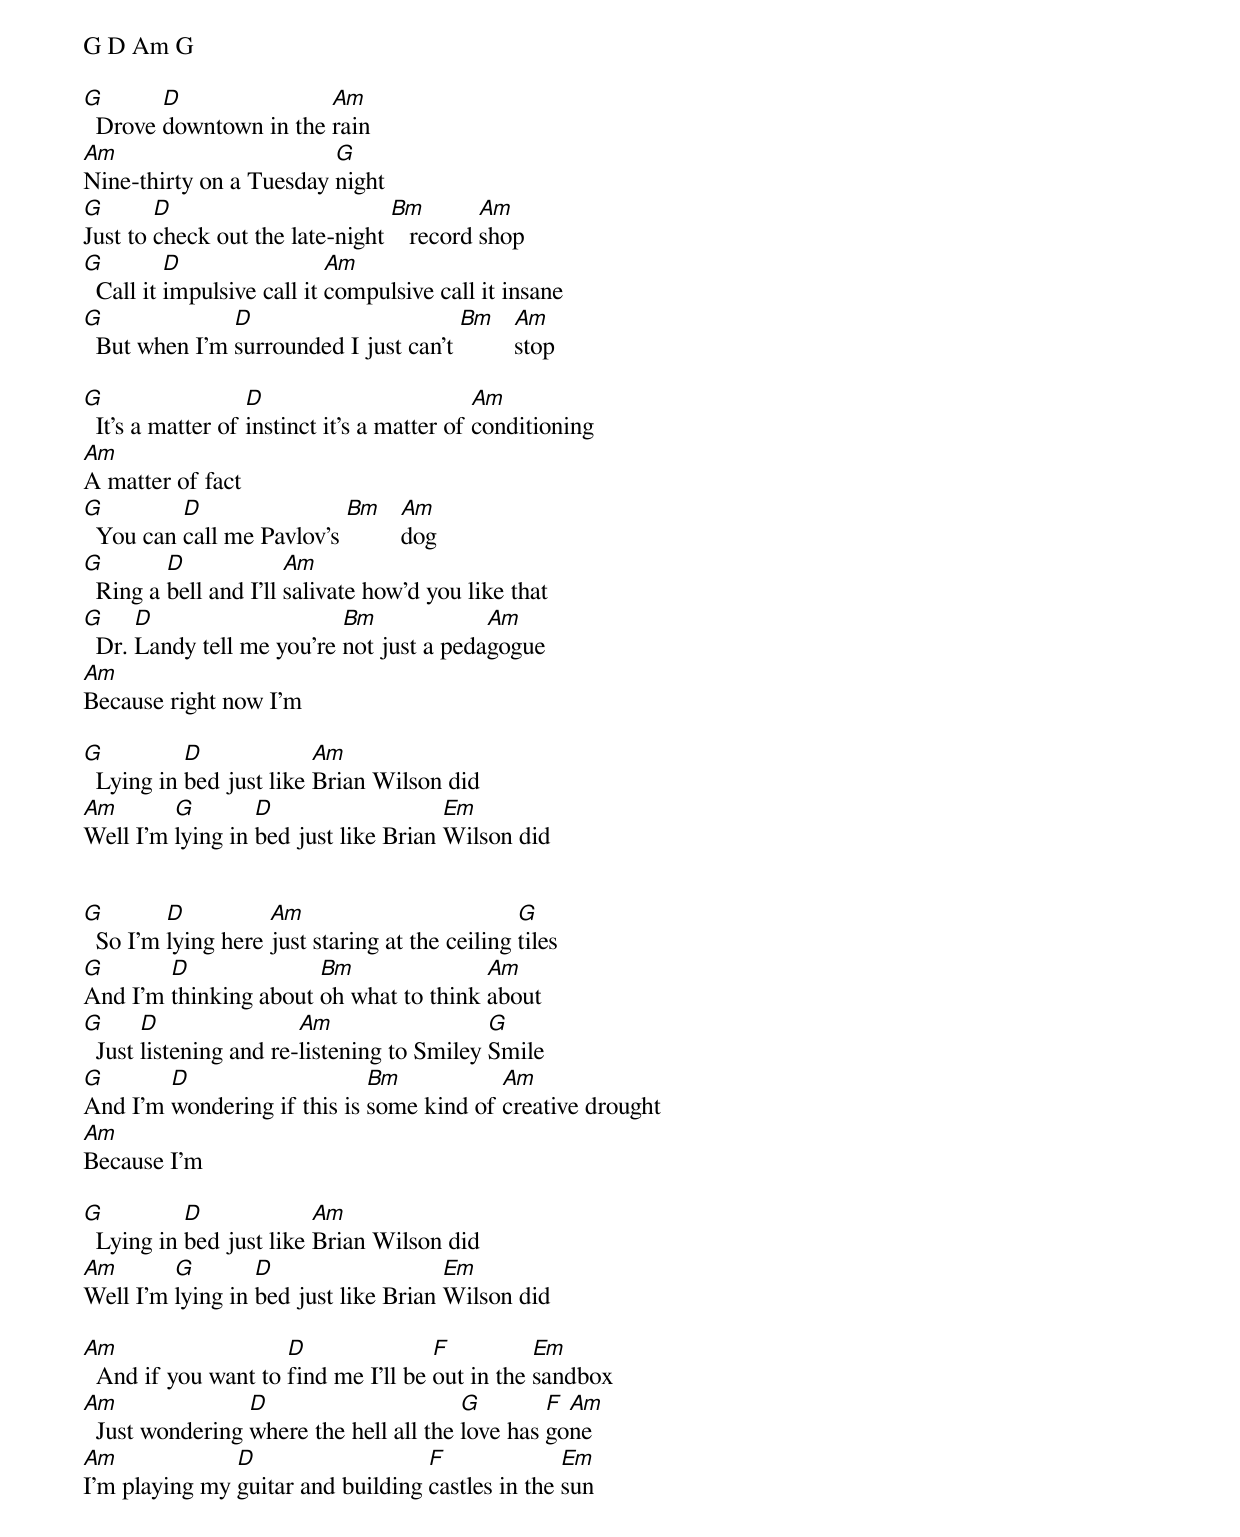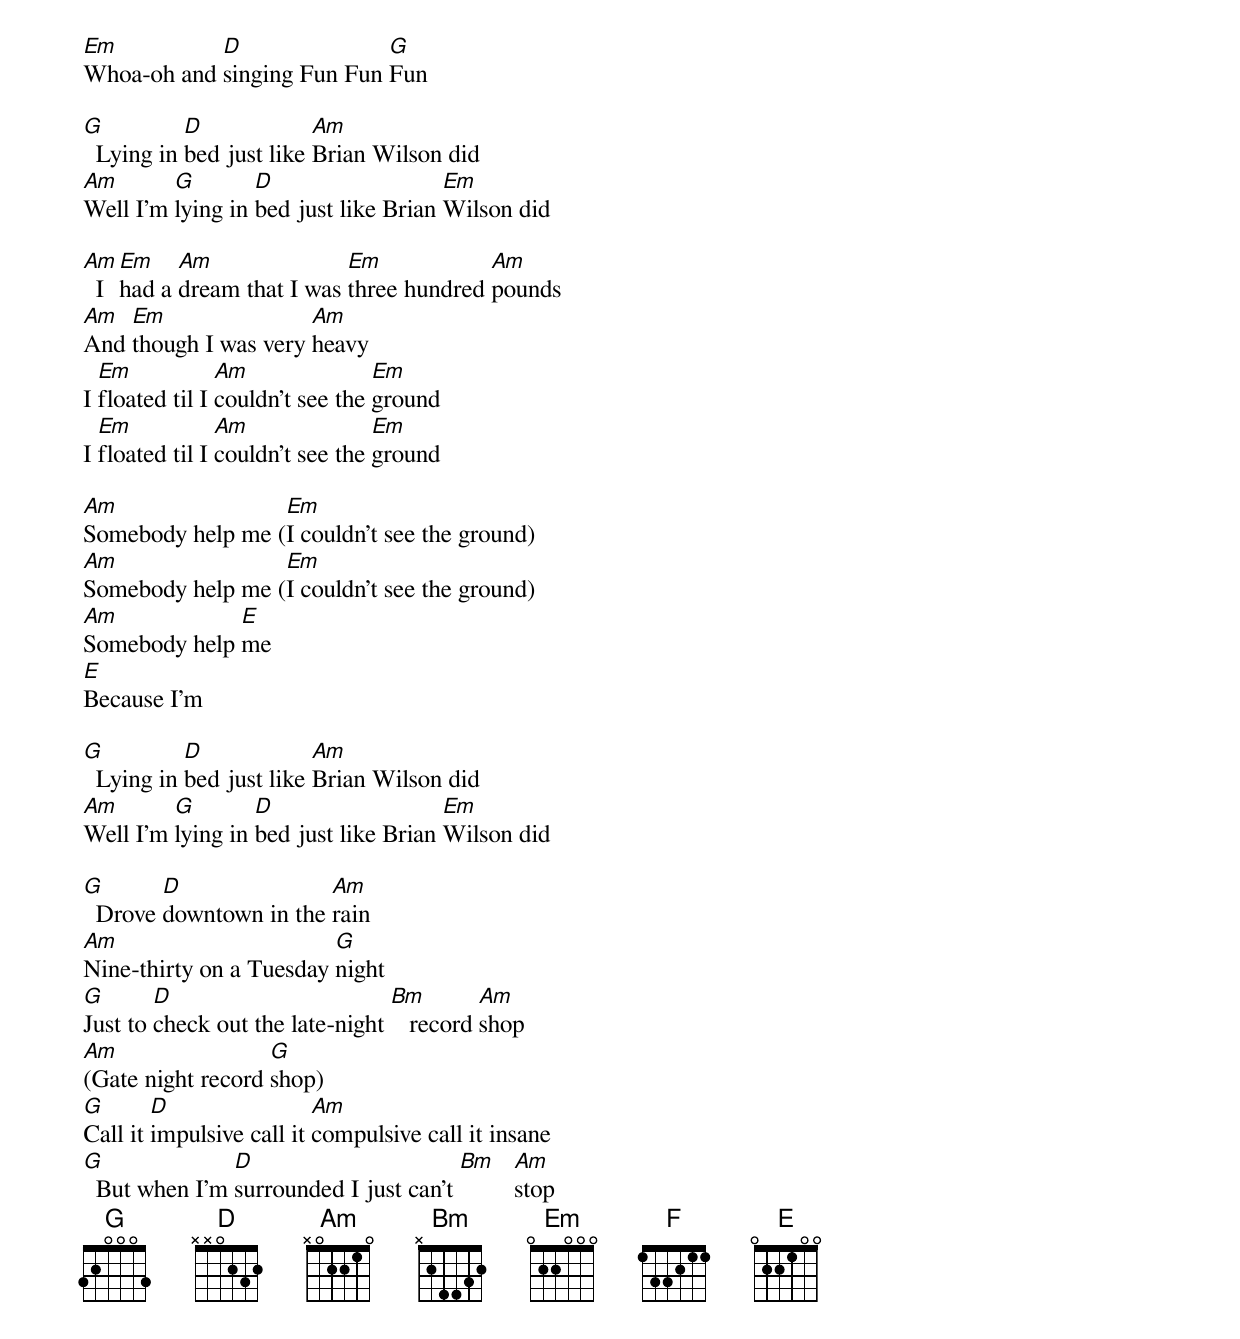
G D Am G

G       D               Am
  Drove downtown in the rain
Am                       G
Nine-thirty on a Tuesday night
G       D                        Bm        Am
Just to check out the late-night    record shop
G         D                 Am
  Call it impulsive call it compulsive call it insane
G              D                       Bm Am
  But when I'm surrounded I just can't    stop

G                  D                         Am
  It's a matter of instinct it's a matter of conditioning
Am
A matter of fact
G         D                Bm Am
  You can call me Pavlov's    dog
G        D             Am
  Ring a bell and I'll salivate how'd you like that
G     D                    Bm             Am
  Dr. Landy tell me you're not just a pedagogue
Am
Because right now I'm

G          D             Am
  Lying in bed just like Brian Wilson did
Am       G        D                   Em
Well I'm lying in bed just like Brian Wilson did


G        D          Am                          G
  So I'm lying here just staring at the ceiling tiles
G       D              Bm               Am
And I'm thinking about oh what to think about
G      D                Am                  G
  Just listening and re-listening to Smiley Smile
G       D                    Bm           Am
And I'm wondering if this is some kind of creative drought
Am
Because I'm

G          D             Am
  Lying in bed just like Brian Wilson did
Am       G        D                   Em
Well I'm lying in bed just like Brian Wilson did

Am                   D               F          Em
  And if you want to find me I'll be out in the sandbox
Am               D                      G        F Am
  Just wondering where the hell all the love has gone
Am             D                   F              Em
I'm playing my guitar and building castles in the sun
Em          D               G
Whoa-oh and singing Fun Fun Fun

G          D             Am
  Lying in bed just like Brian Wilson did
Am       G        D                   Em
Well I'm lying in bed just like Brian Wilson did

Am  Em    Am               Em            Am
  I had a dream that I was three hundred pounds
Am  Em                Am
And though I was very heavy
  Em            Am               Em
I floated til I couldn't see the ground
  Em            Am               Em
I floated til I couldn't see the ground

Am                Em
Somebody help me (I couldn't see the ground)
Am                Em
Somebody help me (I couldn't see the ground)
Am            E
Somebody help me
E
Because I'm

G          D             Am
  Lying in bed just like Brian Wilson did
Am       G        D                   Em
Well I'm lying in bed just like Brian Wilson did

G       D               Am
  Drove downtown in the rain
Am                       G
Nine-thirty on a Tuesday night
G       D                        Bm        Am
Just to check out the late-night    record shop
Am                 G
(Gate night record shop)
G       D                 Am
Call it impulsive call it compulsive call it insane
G              D                       Bm Am
  But when I'm surrounded I just can't    stop
